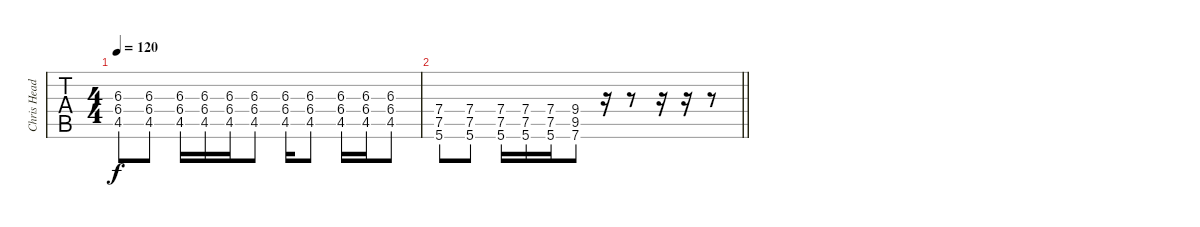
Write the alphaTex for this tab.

\track ("Chris Head" "Chris Head") {instrument overdrivenguitar}
\staff {tabs}
\tuning (E4 B3 G3 D3 A2 E2) {hide}
\ts (4 4)
\tempo 120
\clef g2
\ks c
(6.3 6.4 4.5).8{dy f} (6.3 6.4 4.5).8 (6.3 6.4 4.5).16 (6.3 6.4 4.5).16 (6.3 6.4 4.5).16 (6.3 6.4 4.5).8 (6.3 6.4 4.5).16 (6.3 6.4 4.5).8 (6.3 6.4 4.5).16 (6.3 6.4 4.5).16 (6.3 6.4 4.5).8 |
\barLineRight lightlight
(7.4 7.5 5.6).8 (7.4 7.5 5.6).8 (7.4 7.5 5.6).16 (7.4 7.5 5.6).16 (7.4 7.5 5.6).16 (9.4 9.5 7.6).8 r.16 r.8 r.16 r.16 r.8
